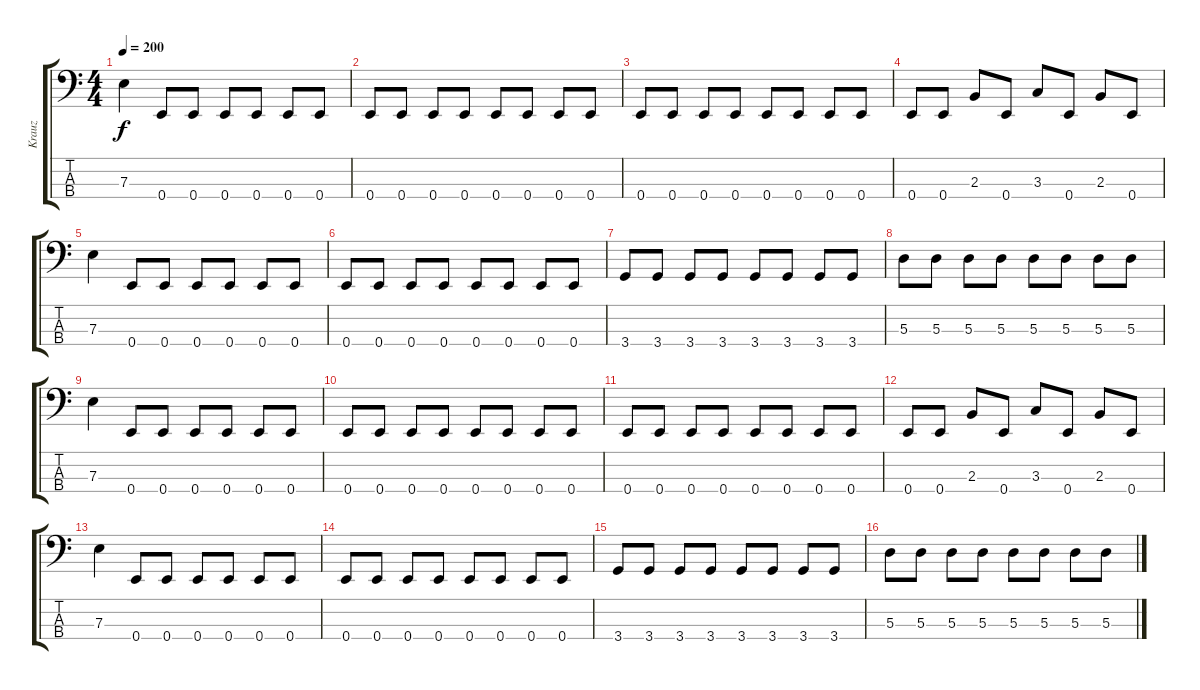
\track ("Krauz" "Krauz") {solo instrument slapbass1}
\staff {score tabs}
\tuning (G2 D2 A1 E1) {hide}
\ts (4 4)
\tempo 200
\clef f4
\ks c
7.3.4{dy f} 0.4.8 0.4.8 0.4.8 0.4.8 0.4.8 0.4.8 |
0.4.8 0.4.8 0.4.8 0.4.8 0.4.8 0.4.8 0.4.8 0.4.8 |
0.4.8 0.4.8 0.4.8 0.4.8 0.4.8 0.4.8 0.4.8 0.4.8 |
0.4.8 0.4.8 2.3.8 0.4.8 3.3.8 0.4.8 2.3.8 0.4.8 |
7.3.4 0.4.8 0.4.8 0.4.8 0.4.8 0.4.8 0.4.8 |
0.4.8 0.4.8 0.4.8 0.4.8 0.4.8 0.4.8 0.4.8 0.4.8 |
3.4.8 3.4.8 3.4.8 3.4.8 3.4.8 3.4.8 3.4.8 3.4.8 |
5.3.8 5.3.8 5.3.8 5.3.8 5.3.8 5.3.8 5.3.8 5.3.8 |
7.3.4 0.4.8 0.4.8 0.4.8 0.4.8 0.4.8 0.4.8 |
0.4.8 0.4.8 0.4.8 0.4.8 0.4.8 0.4.8 0.4.8 0.4.8 |
0.4.8 0.4.8 0.4.8 0.4.8 0.4.8 0.4.8 0.4.8 0.4.8 |
0.4.8 0.4.8 2.3.8 0.4.8 3.3.8 0.4.8 2.3.8 0.4.8 |
7.3.4 0.4.8 0.4.8 0.4.8 0.4.8 0.4.8 0.4.8 |
0.4.8 0.4.8 0.4.8 0.4.8 0.4.8 0.4.8 0.4.8 0.4.8 |
3.4.8 3.4.8 3.4.8 3.4.8 3.4.8 3.4.8 3.4.8 3.4.8 |
5.3.8 5.3.8 5.3.8 5.3.8 5.3.8 5.3.8 5.3.8 5.3.8
